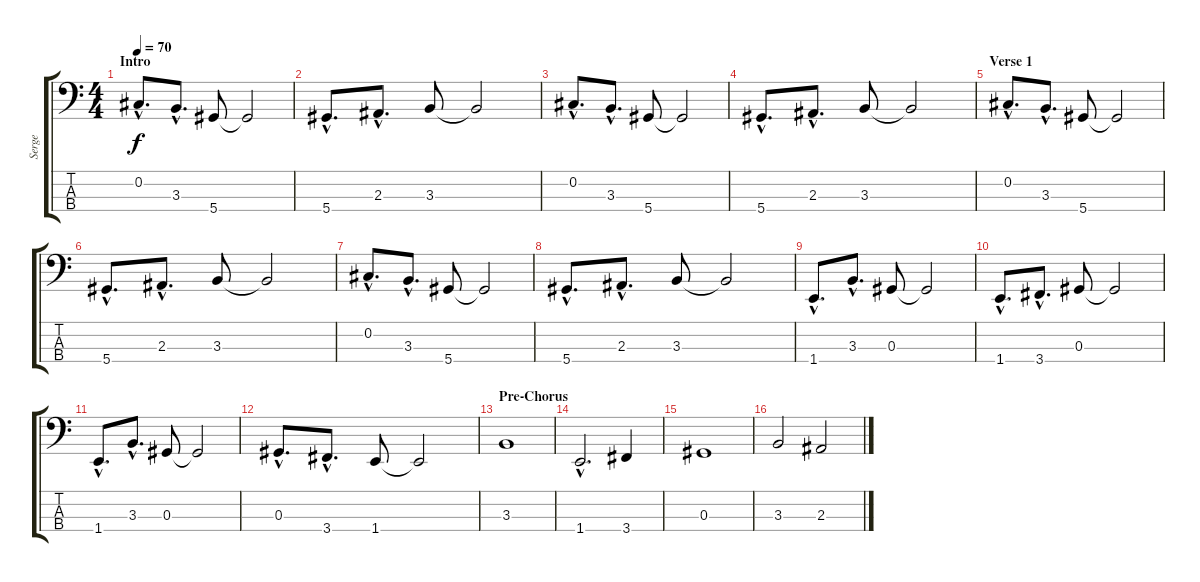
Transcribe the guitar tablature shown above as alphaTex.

\track ("Serge" "Serge") {instrument electricbassfinger}
\staff {score tabs}
\tuning (Gb2 Db2 Ab1 Eb1) {hide}
\ts (4 4)
\section ("" "Intro")
\tempo 70
\clef f4
\ks c
0.2{hac}.8{d dy f instrument electricbassfinger} 3.3{hac}.8{d} 5.4.8 5.4{t}.2 |
5.4{hac}.8{d} 2.3{hac}.8{d} 3.3.8 3.3{t}.2 |
0.2{hac}.8{d} 3.3{hac}.8{d} 5.4.8 5.4{t}.2 |
5.4{hac}.8{d} 2.3{hac}.8{d} 3.3.8 3.3{t}.2 |
\section ("" "Verse 1")
0.2{hac}.8{d} 3.3{hac}.8{d} 5.4.8 5.4{t}.2 |
5.4{hac}.8{d} 2.3{hac}.8{d} 3.3.8 3.3{t}.2 |
0.2{hac}.8{d} 3.3{hac}.8{d} 5.4.8 5.4{t}.2 |
5.4{hac}.8{d} 2.3{hac}.8{d} 3.3.8 3.3{t}.2 |
1.4{hac}.8{d} 3.3{hac}.8{d} 0.3.8 0.3{t}.2 |
1.4{hac}.8{d} 3.4{hac}.8{d} 0.3.8 0.3{t}.2 |
1.4{hac}.8{d} 3.3{hac}.8{d} 0.3.8 0.3{t}.2 |
0.3{hac}.8{d} 3.4{hac}.8{d} 1.4.8 1.4{t}.2 |
\section ("" "Pre-Chorus")
3.3.1 |
1.4{hac}.2{d} 3.4.4 |
0.3.1 |
3.3.2 2.3.2
